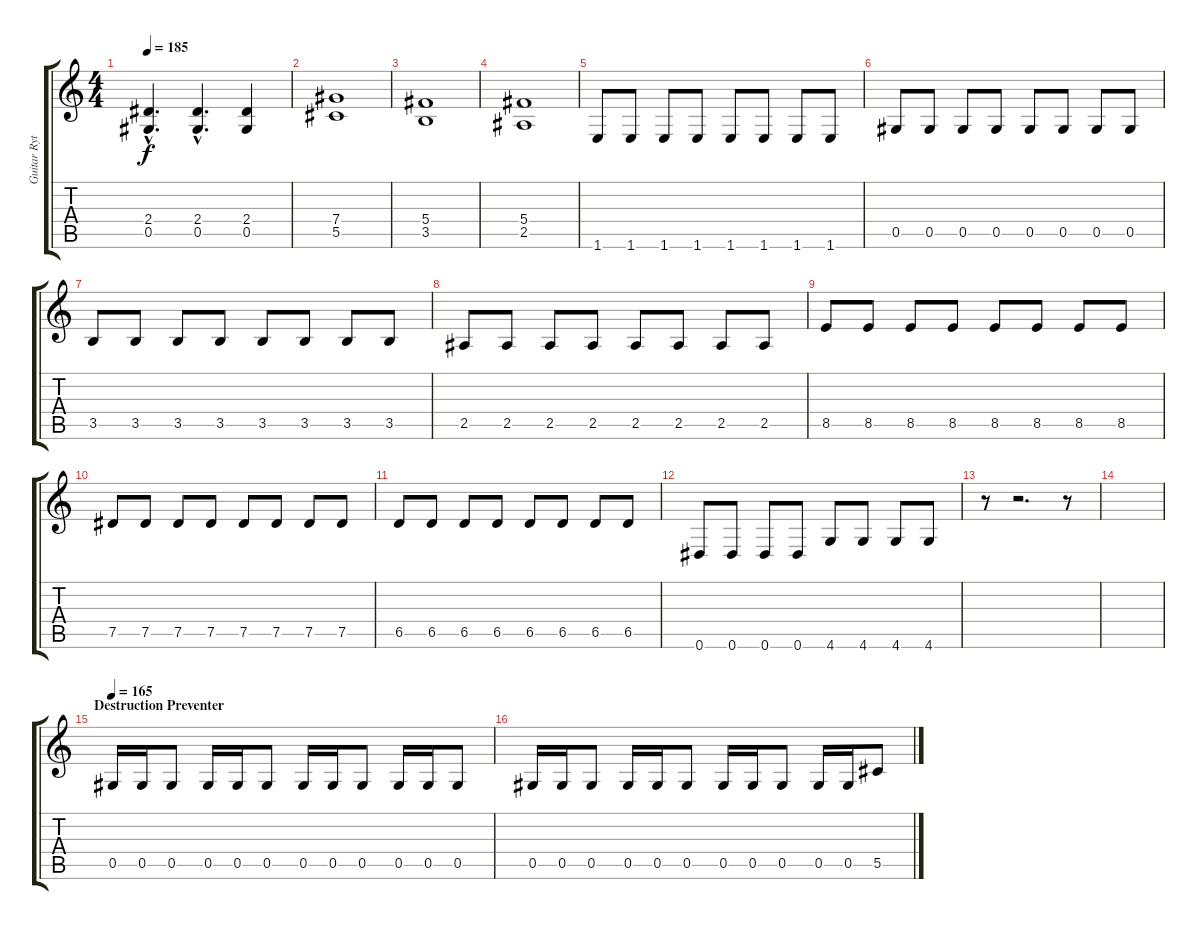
\track ("Guitar Rythme" "Guitar Ryt") {instrument distortionguitar}
\staff {score tabs}
\tuning (Eb4 Bb3 Gb3 Db3 Ab2 Eb2) {hide}
\ts (4 4)
\tempo 185
\clef g2
\ks c
(2.4{hac} 0.5{hac}).4{d dy f} (2.4{hac} 0.5{hac}).4{d} (2.4 0.5).4 |
(7.4 5.5).1 |
(5.4 3.5).1 |
(5.4 2.5).1 |
1.6.8 1.6.8 1.6.8 1.6.8 1.6.8 1.6.8 1.6.8 1.6.8 |
0.5.8 0.5.8 0.5.8 0.5.8 0.5.8 0.5.8 0.5.8 0.5.8 |
3.5.8 3.5.8 3.5.8 3.5.8 3.5.8 3.5.8 3.5.8 3.5.8 |
2.5.8 2.5.8 2.5.8 2.5.8 2.5.8 2.5.8 2.5.8 2.5.8 |
8.5.8 8.5.8 8.5.8 8.5.8 8.5.8 8.5.8 8.5.8 8.5.8 |
7.5.8 7.5.8 7.5.8 7.5.8 7.5.8 7.5.8 7.5.8 7.5.8 |
6.5.8 6.5.8 6.5.8 6.5.8 6.5.8 6.5.8 6.5.8 6.5.8 |
0.6.8 0.6.8 0.6.8 0.6.8 4.6.8 4.6.8 4.6.8 4.6.8 |
r.8 r.2{d} r.8 |
|
\section ("" "Destruction Preventer")
\tempo 165
0.5.16{volume 14 balance 8} 0.5.16 0.5.8 0.5.16 0.5.16 0.5.8 0.5.16 0.5.16 0.5.8 0.5.16 0.5.16 0.5.8 |
0.5.16 0.5.16 0.5.8 0.5.16 0.5.16 0.5.8 0.5.16 0.5.16 0.5.8 0.5.16 0.5.16 5.5.8
